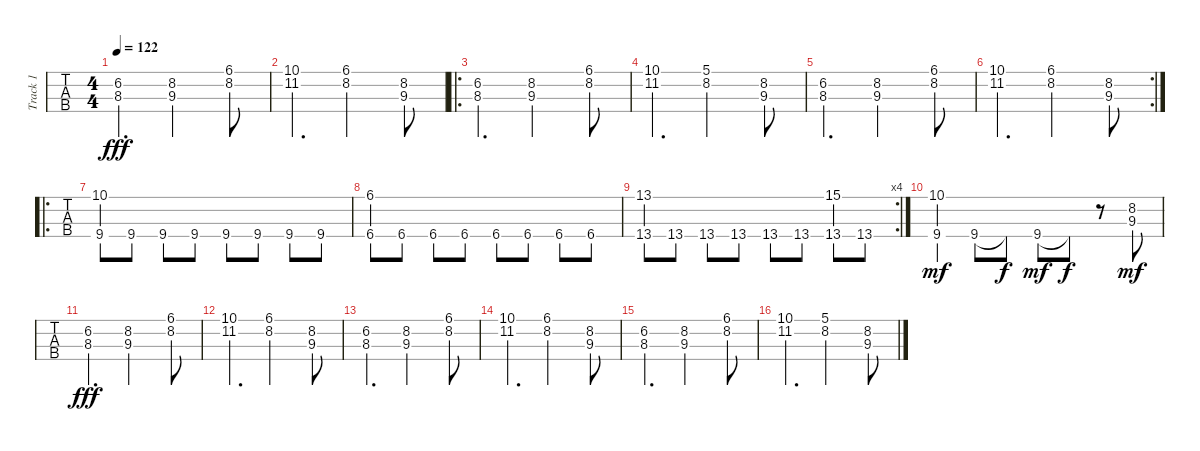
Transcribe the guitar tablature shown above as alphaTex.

\track ("Track 1" "Track 1") {instrument acousticbass}
\staff {tabs}
\tuning (G2 D2 A1 E1) {hide}
\ts (4 4)
\tempo 122
\clef f4
\ks c
(6.2 8.3).4{d dy fff} (8.2 9.3).2 (6.1 8.2).8 |
(10.1 11.2).4{d} (6.1 8.2).2 (8.2 9.3).8 |
\ro
(6.2 8.3).4{d} (8.2 9.3).2 (6.1 8.2).8 |
(10.1 11.2).4{d} (5.1 8.2).2 (8.2 9.3).8 |
(6.2 8.3).4{d} (8.2 9.3).2 (6.1 8.2).8 |
\rc 2
(10.1 11.2).4{d} (6.1 8.2).2 (8.2 9.3).8 |
\ro
(10.1 9.4).8 9.4.8 9.4.8 9.4.8 9.4.8 9.4.8 9.4.8 9.4.8 |
(6.1 6.4).8 6.4.8 6.4.8 6.4.8 6.4.8 6.4.8 6.4.8 6.4.8 |
\rc 4
(13.1 13.4).8 13.4.8 13.4.8 13.4.8 13.4.8 13.4.8 (15.1 13.4).8 13.4.8 |
(10.1 9.4).4{dy mf} 9.4.8 9.4{t}.8{dy f} 9.4.8{dy mf} 9.4{t}.8{dy f} r.8 (8.2 9.3).8{dy mf} |
(6.2 8.3).4{d dy fff} (8.2 9.3).2 (6.1 8.2).8 |
(10.1 11.2).4{d} (6.1 8.2).2 (8.2 9.3).8 |
(6.2 8.3).4{d} (8.2 9.3).2 (6.1 8.2).8 |
(10.1 11.2).4{d} (6.1 8.2).2 (8.2 9.3).8 |
(6.2 8.3).4{d} (8.2 9.3).2 (6.1 8.2).8 |
(10.1 11.2).4{d} (5.1 8.2).2 (8.2 9.3).8
